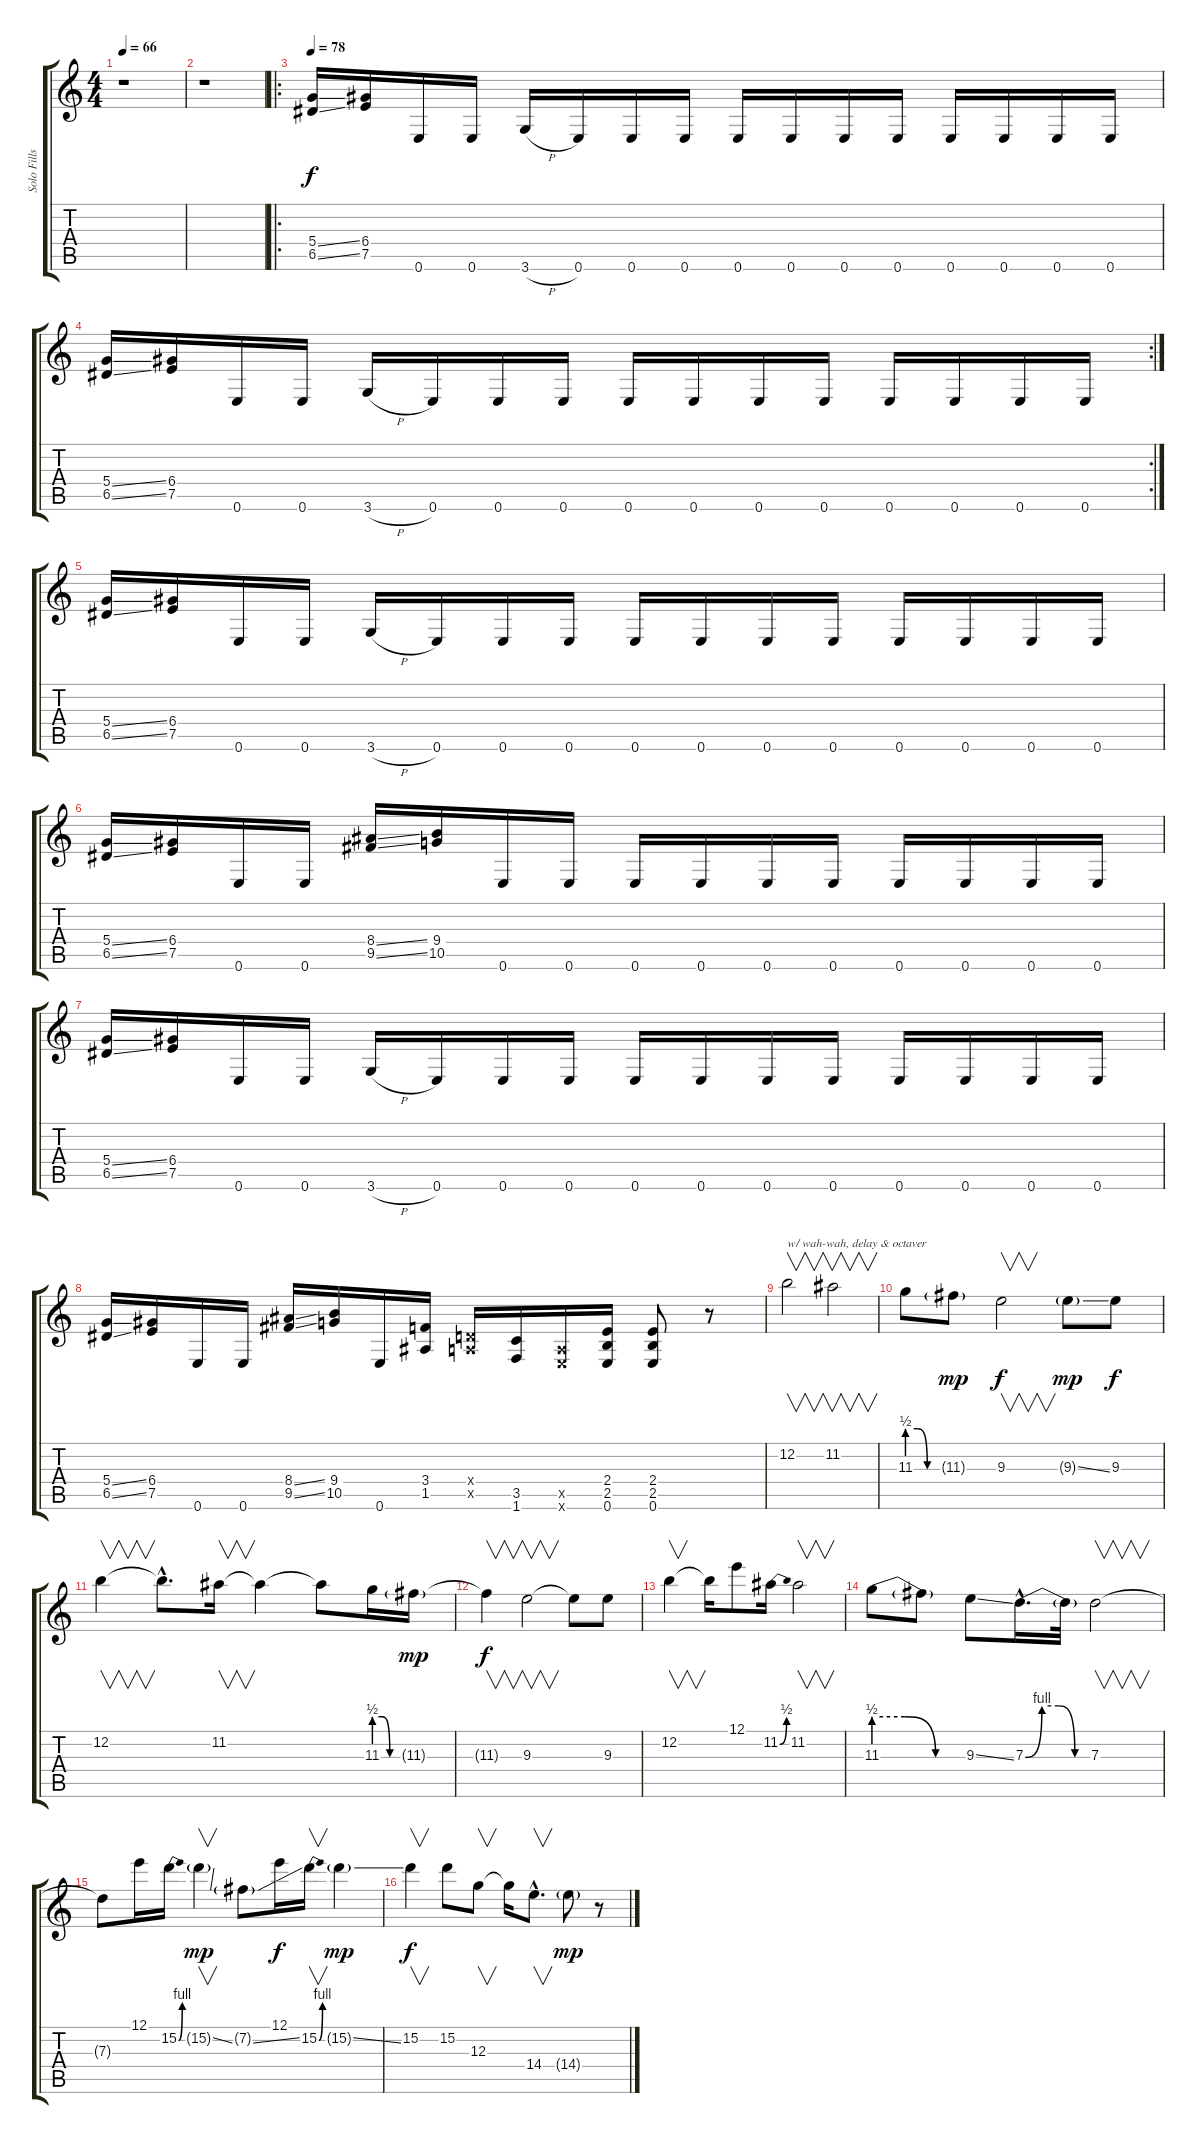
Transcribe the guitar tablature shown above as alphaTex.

\track ("Solo Fills and Guitar Solo" "Solo Fills") {instrument distortionguitar}
\staff {score tabs}
\tuning (E4 B3 G3 D3 A2 E2) {hide}
\ts (4 4)
\tempo 66
\clef g2
\ks c
r.1{dy f} |
r.1 |
\ro
\tempo 78
(5.4{ss} 6.5{ss}).16 (6.4 7.5).16 0.6.16 0.6.16 3.6{h}.16 0.6.16 0.6.16 0.6.16 0.6.16 0.6.16 0.6.16 0.6.16 0.6.16 0.6.16 0.6.16 0.6.16 |
\rc 2
(5.4{ss} 6.5{ss}).16 (6.4 7.5).16 0.6.16 0.6.16 3.6{h}.16 0.6.16 0.6.16 0.6.16 0.6.16 0.6.16 0.6.16 0.6.16 0.6.16 0.6.16 0.6.16 0.6.16 |
(5.4{ss} 6.5{ss}).16 (6.4 7.5).16 0.6.16 0.6.16 3.6{h}.16 0.6.16 0.6.16 0.6.16 0.6.16 0.6.16 0.6.16 0.6.16 0.6.16 0.6.16 0.6.16 0.6.16 |
(5.4{ss} 6.5{ss}).16 (6.4 7.5).16 0.6.16 0.6.16 (8.4{ss} 9.5{ss}).16 (9.4 10.5).16 0.6.16 0.6.16 0.6.16 0.6.16 0.6.16 0.6.16 0.6.16 0.6.16 0.6.16 0.6.16 |
(5.4{ss} 6.5{ss}).16 (6.4 7.5).16 0.6.16 0.6.16 3.6{h}.16 0.6.16 0.6.16 0.6.16 0.6.16 0.6.16 0.6.16 0.6.16 0.6.16 0.6.16 0.6.16 0.6.16 |
(5.4{ss} 6.5{ss}).16 (6.4 7.5).16 0.6.16 0.6.16 (8.4{ss} 9.5{ss}).16 (9.4 10.5).16 0.6.16 (3.4 1.5).16 (0.4{x} 0.5{x}).16 (3.5 1.6).16 (0.5{x} 0.6{x}).16 (2.4 2.5 0.6).16 (2.4 2.5 0.6).8 r.8 |
12.2.2{v txt "w/ wah-wah, delay & octaver" volume 11} 11.2.2{v} |
11.3{be (custom 0 2 20 2 40 0 60 0)}.8 11.3{g}.8{dy mp} 9.3.2{v dy f} 9.3{ss g}.8{dy mp} 9.3.8{dy f} |
12.2.4{v} 12.2{hac t}.8{d} 11.2.16{v} 11.2{t}.4 11.2{t}.8 11.3{be (custom 0 2 20 2 40 0 60 0)}.16 11.3{g}.16{dy mp} |
11.3{t}.4{v dy f} 9.3.2{v} 9.3{t}.8 9.3.8 |
12.2.4{v} 12.2{t}.16 12.1.8 11.2{be (bend 0 0 60 2)}.16 11.2.2{v} |
11.3{be (custom 0 2 20 2 40 0 60 0)}.8 11.3{t}.8 9.3{ss}.8 7.3{be (custom 0 0 15 4 30 4 45 0 60 0) hac}.16{d} 7.3{t}.32 7.3.2{v} |
7.3{t}.8 12.1.16 15.2{be (bend 0 0 60 4)}.16 15.2{ss g}.4{v dy mp} 7.2{ss g}.8 12.1.16{dy f} 15.2{be (bend 0 0 60 4)}.16{v} 15.2{ss g}.4{dy mp} |
15.2.4{v dy f} 15.2.8 12.3.8{v} 12.3{t}.16 14.4{hac}.8{v d} 14.4{g}.8{dy mp} r.8
